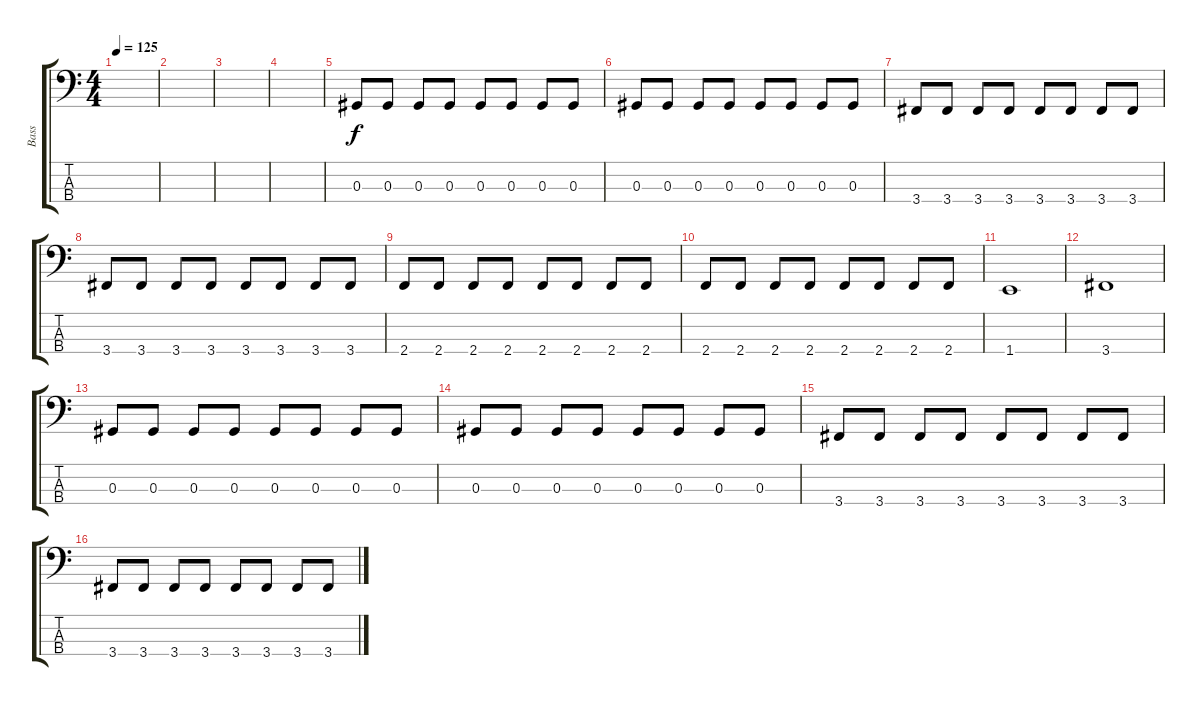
\track ("Bass" "Bass") {instrument electricbasspick}
\staff {score tabs}
\tuning (Gb2 Db2 Ab1 Eb1) {hide}
\ts (4 4)
\tempo 125
\clef f4
\ks c
|
|
|
|
0.3.8 0.3.8 0.3.8 0.3.8 0.3.8 0.3.8 0.3.8 0.3.8 |
0.3.8 0.3.8 0.3.8 0.3.8 0.3.8 0.3.8 0.3.8 0.3.8 |
3.4.8 3.4.8 3.4.8 3.4.8 3.4.8 3.4.8 3.4.8 3.4.8 |
3.4.8 3.4.8 3.4.8 3.4.8 3.4.8 3.4.8 3.4.8 3.4.8 |
2.4.8 2.4.8 2.4.8 2.4.8 2.4.8 2.4.8 2.4.8 2.4.8 |
2.4.8 2.4.8 2.4.8 2.4.8 2.4.8 2.4.8 2.4.8 2.4.8 |
1.4.1 |
3.4.1 |
0.3.8 0.3.8 0.3.8 0.3.8 0.3.8 0.3.8 0.3.8 0.3.8 |
0.3.8 0.3.8 0.3.8 0.3.8 0.3.8 0.3.8 0.3.8 0.3.8 |
3.4.8 3.4.8 3.4.8 3.4.8 3.4.8 3.4.8 3.4.8 3.4.8 |
3.4.8 3.4.8 3.4.8 3.4.8 3.4.8 3.4.8 3.4.8 3.4.8
